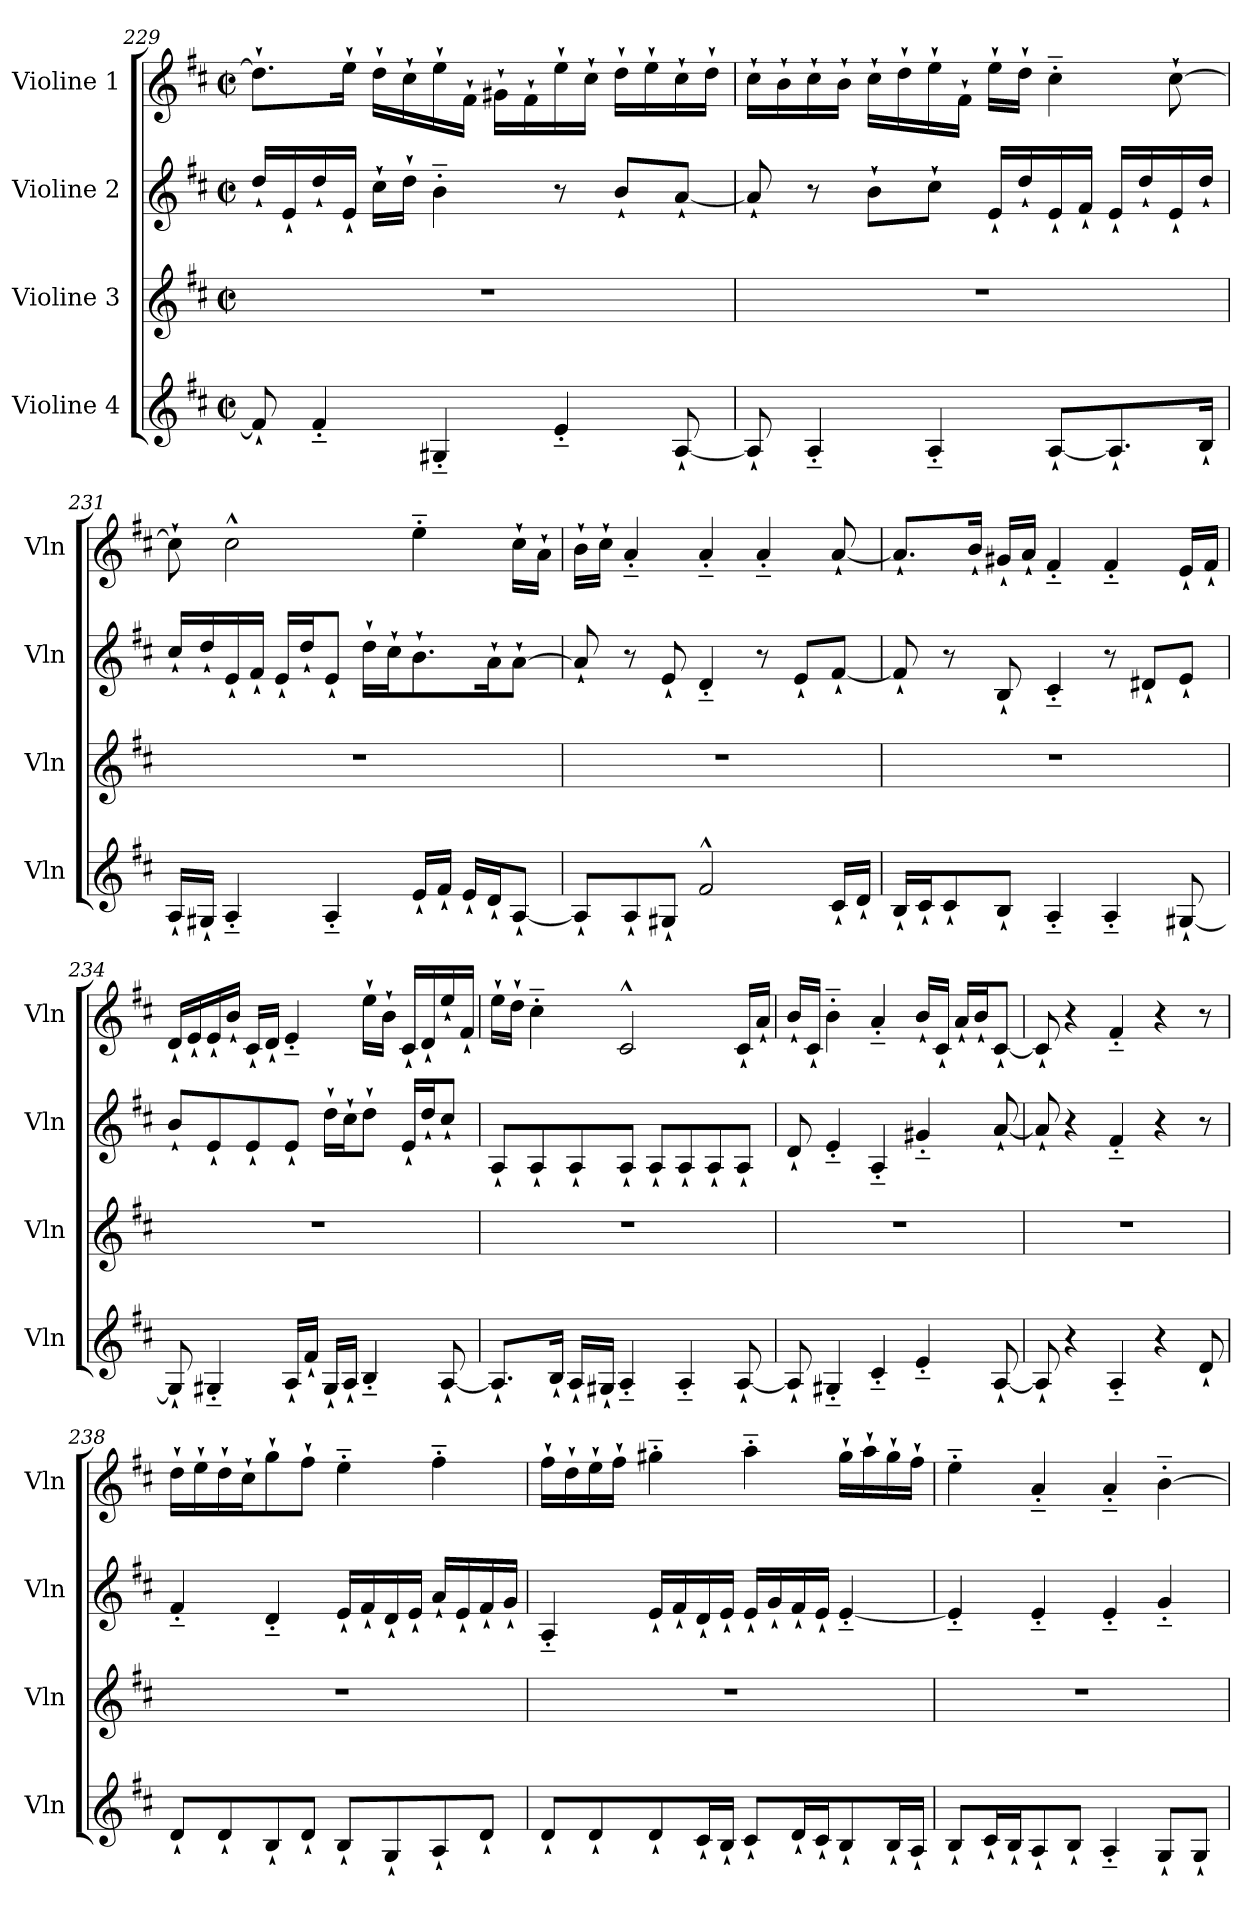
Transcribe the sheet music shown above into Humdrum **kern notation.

**kern	**kern	**kern	**kern
*part4	*part3	*part2	*part1
*staff4	*staff3	*staff2	*staff1
*I"Violine 4	*I"Violine 3	*I"Violine 2	*I"Violine 1
*I'Vln	*I'Vln	*I'Vln	*I'Vln
*clefG2	*clefG2	*clefG2	*clefG2
*k[f#c#]	*k[f#c#]	*k[f#c#]	*k[f#c#]
*D:	*D:	*D:	*D:
*M2/2	*M2/2	*M2/2	*M2/2
*met(c|)	*met(c|)	*met(c|)	*met(c|)
=229	=229	=229	=229
8f#`/]	1r	16dd`/LL	8.dd`\L]
.	.	16e`/	.
4f#~'/	.	16dd`/	.
.	.	16e`/JJ	16ee`\Jk
.	.	16cc#`\LL	16dd`\LL
.	.	16dd`\JJ	16cc#`\
4G#X~'/	.	4b~'\	16ee`\
.	.	.	16f#`\JJ
.	.	.	16g#X`\LL
.	.	.	16f#`\
4e~'/	.	8r	16ee`\
.	.	.	16cc#`\JJ
.	.	8b`/L	16dd`\LL
.	.	.	16ee`\
[8A`/	.	[8a`/J	16cc#`\
.	.	.	16dd`\JJ
!!LO:LB:g=z
=230	=230	=230	=230
8A`/]	1r	8a`/]	16cc#`\LL
.	.	.	16b`\
4A~'/	.	8r	16cc#`\
.	.	.	16b`\JJ
.	.	8b`\L	16cc#`\LL
.	.	.	16dd`\
4A~'/	.	8cc#`\J	16ee`\
.	.	.	16f#`\JJ
.	.	16e`/LL	16ee`\LL
.	.	16dd`/	16dd`\JJ
[8A`/L	.	16e`/	4cc#~'\
.	.	16f#`/JJ	.
8.A`/]	.	16e`/LL	.
.	.	16dd`/	.
.	.	16e`/	[8cc#`\
16B`/Jk	.	16dd`/JJ	.
=231	=231	=231	=231
16A`/LL	1r	16cc#`/LL	8cc#`\]
16G#X`/JJ	.	16dd`/	.
4A~'/	.	16e`/	2cc#^^\
.	.	16f#`/JJ	.
.	.	16e`/LL	.
.	.	16dd`/J	.
4A~'/	.	8e`/J	.
.	.	16dd`\LL	.
.	.	16cc#`\J	.
16e`/LL	.	8.b`\	4ee~'\
16f#`/JJ	.	.	.
16e`/LL	.	.	.
16d`/J	.	16a`\K	.
[8A`/J	.	[8a`\J	16cc#`\LL
.	.	.	16a`\JJ
=232	=232	=232	=232
8A`/L]	1r	8a`/]	16b`\LL
.	.	.	16cc#`\JJ
8A`/	.	8r	4a~'/
8G#X`/J	.	8e`/	.
2f#^^/	.	4d~'/	4a~'/
.	.	8r	4a~'/
.	.	8e`/L	.
16c#`/LL	.	[8f#`/J	[8a`/
16d`/JJ	.	.	.
!!LO:LB:g=z
=233	=233	=233	=233
16B`/LL	1r	8f#`/]	8.a`/L]
16c#`/J	.	.	.
8c#`/	.	8r	.
.	.	.	16b`/Jk
8B`/J	.	8B`/	16g#X`/LL
.	.	.	16a`/JJ
4A~'/	.	4c#~'/	4f#~'/
4A~'/	.	8r	4f#~'/
.	.	8d#X`/L	.
[8G#X`/	.	8e`/J	16e`/LL
.	.	.	16f#`/JJ
=234	=234	=234	=234
8G#`/]	1r	8b`/L	16d`/LL
.	.	.	16e`/
4G#X~'/	.	8e`/	16e`/
.	.	.	16b`/JJ
.	.	8e`/	16c#`/LL
.	.	.	16d`/JJ
16A`/LL	.	8e`/J	4e~'/
16f#`/JJ	.	.	.
16G#`/LL	.	16dd`\LL	.
16A`/JJ	.	16cc#`\J	.
4B~'/	.	8dd`\J	16ee`\LL
.	.	.	16b`\JJ
.	.	16e`/LL	16c#`/LL
.	.	16dd`/J	16d`/
[8A`/	.	8cc#`/J	16ee`/
.	.	.	16f#`/JJ
=235	=235	=235	=235
8.A`/L]	1r	8A`/L	16ee`\LL
.	.	.	16dd`\JJ
.	.	8A`/	4cc#~'\
16B`/Jk	.	.	.
16A`/LL	.	8A`/	.
16G#X`/JJ	.	.	.
4A~'/	.	8A`/J	2c#^^/
.	.	8A`/L	.
4A~'/	.	8A`/	.
.	.	8A`/	.
[8A`/	.	8A`/J	16c#`/LL
.	.	.	16a`/JJ
!!LO:PB:g=z
=236	=236	=236	=236
8A`/]	1r	8d`/	16b`/LL
.	.	.	16c#`/JJ
4G#X~'/	.	4e~'/	4b~'\
4c#~'/	.	4A~'/	4a~'/
4e~'/	.	4g#X~'/	16b`/LL
.	.	.	16c#`/JJ
.	.	.	16a`/LL
.	.	.	16b`/J
[8A`/	.	[8a`/	[8c#`/J
=237	=237	=237	=237
8A`/]	1r	8a`/]	8c#`/]
4r	.	4r	4r
4A~'/	.	4f#~'/	4f#~'/
4r	.	4r	4r
8d`/	.	8r	8r
=238	=238	=238	=238
8d`/L	1r	4f#~'/	16dd`\LL
.	.	.	16ee`\
8d`/	.	.	16dd`\
.	.	.	16cc#`\J
8B`/	.	4d~'/	8gg`\
8d`/J	.	.	8ff#`\J
8B`/L	.	16e`/LL	4ee~'\
.	.	16f#`/	.
8G`/	.	16d`/	.
.	.	16e`/JJ	.
8A`/	.	16a`/LL	4ff#~'\
.	.	16e`/	.
8d`/J	.	16f#`/	.
.	.	16g`/JJ	.
!!LO:LB:g=z
=239	=239	=239	=239
8d`/L	1r	4A~'/	16ff#`\LL
.	.	.	16dd`\
8d`/	.	.	16ee`\
.	.	.	16ff#`\JJ
8d`/	.	16e`/LL	4gg#X~'\
.	.	16f#`/	.
16c#`/L	.	16d`/	.
16B`/JJ	.	16e`/JJ	.
8c#`/L	.	16e`/LL	4aa~'\
.	.	16g`/	.
16d`/L	.	16f#`/	.
16c#`/J	.	16e`/JJ	.
8B`/	.	[4e~'/	16gg#`\LL
.	.	.	16aa`\
16B`/L	.	.	16gg#`\
16A`/JJ	.	.	16ff#`\JJ
=240	=240	=240	=240
8B`/L	1r	4e~'/]	4ee~'\
16c#`/L	.	.	.
16B`/J	.	.	.
8A`/	.	4e~'/	4a~'/
8B`/J	.	.	.
4A~'/	.	4e~'/	4a~'/
8G`/L	.	4g~'/	[4b~'\
8G`/J	.	.	.
=	=	=	=
*-	*-	*-	*-
